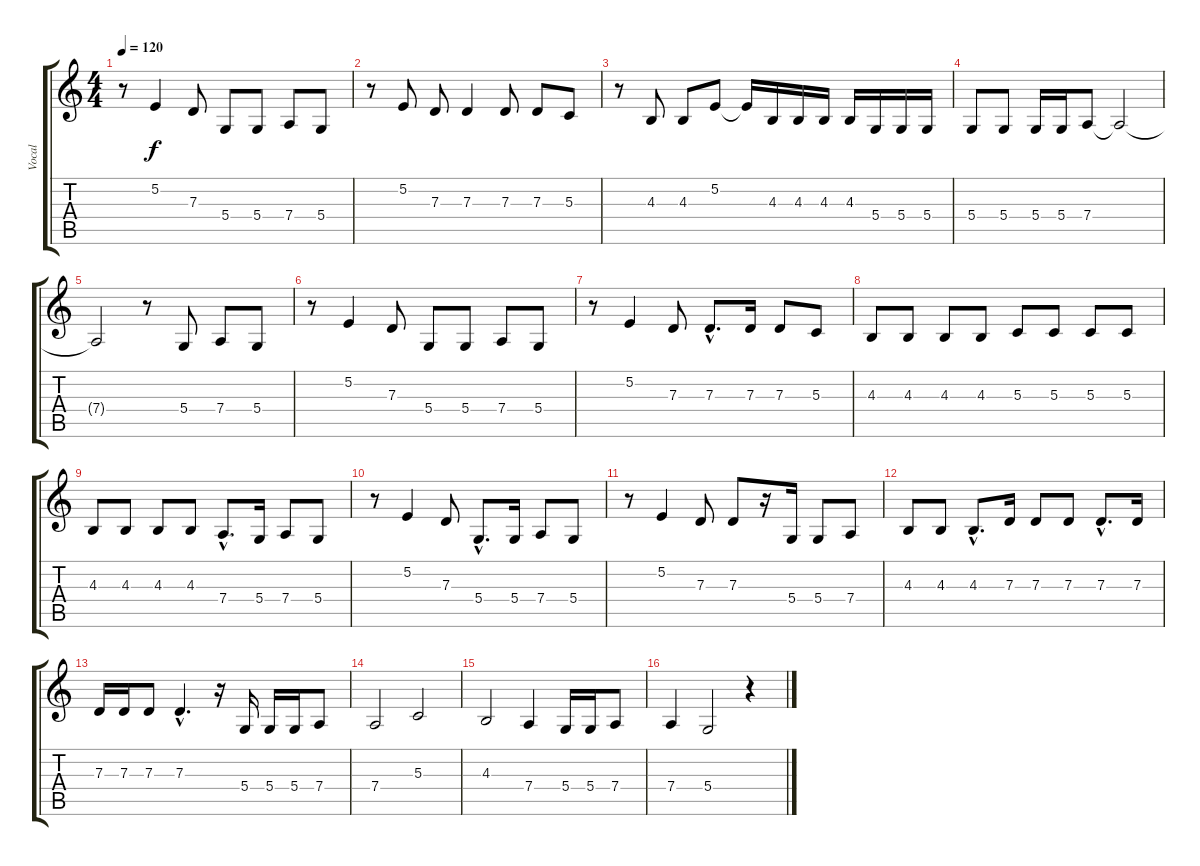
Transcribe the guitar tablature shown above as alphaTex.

\track ("Vocal" "Vocal") {instrument violin}
\staff {score tabs}
\tuning (E4 B3 G3 D3 A2 E2) {hide}
\ts (4 4)
\tempo 120
\clef g2
\ks c
r.8{dy f} 5.2.4 7.3.8 5.4.8 5.4.8 7.4.8 5.4.8 |
r.8 5.2.8 7.3.8 7.3.4 7.3.8 7.3.8 5.3.8 |
r.8 4.3.8 4.3.8 5.2.8 5.2{t}.16 4.3.16 4.3.16 4.3.16 4.3.16 5.4.16 5.4.16 5.4.16 |
5.4.8 5.4.8 5.4.16 5.4.16 7.4.8 7.4{t}.2 |
7.4{t}.2 r.8 5.4.8 7.4.8 5.4.8 |
r.8 5.2.4 7.3.8 5.4.8 5.4.8 7.4.8 5.4.8 |
r.8 5.2.4 7.3.8 7.3{hac}.8{d} 7.3.16 7.3.8 5.3.8 |
4.3.8 4.3.8 4.3.8 4.3.8 5.3.8 5.3.8 5.3.8 5.3.8 |
4.3.8 4.3.8 4.3.8 4.3.8 7.4{hac}.8{d} 5.4.16 7.4.8 5.4.8 |
r.8 5.2.4 7.3.8 5.4{hac}.8{d} 5.4.16 7.4.8 5.4.8 |
r.8 5.2.4 7.3.8 7.3.8 r.16 5.4.16 5.4.8 7.4.8 |
4.3.8 4.3.8 4.3{hac}.8{d} 7.3.16 7.3.8 7.3.8 7.3{hac}.8{d} 7.3.16 |
7.3.16 7.3.16 7.3.8 7.3{hac}.4{d} r.16 5.4.16 5.4.16 5.4.16 7.4.8 |
7.4.2 5.3.2 |
4.3.2 7.4.4 5.4.16 5.4.16 7.4.8 |
7.4.4 5.4.2 r.4
